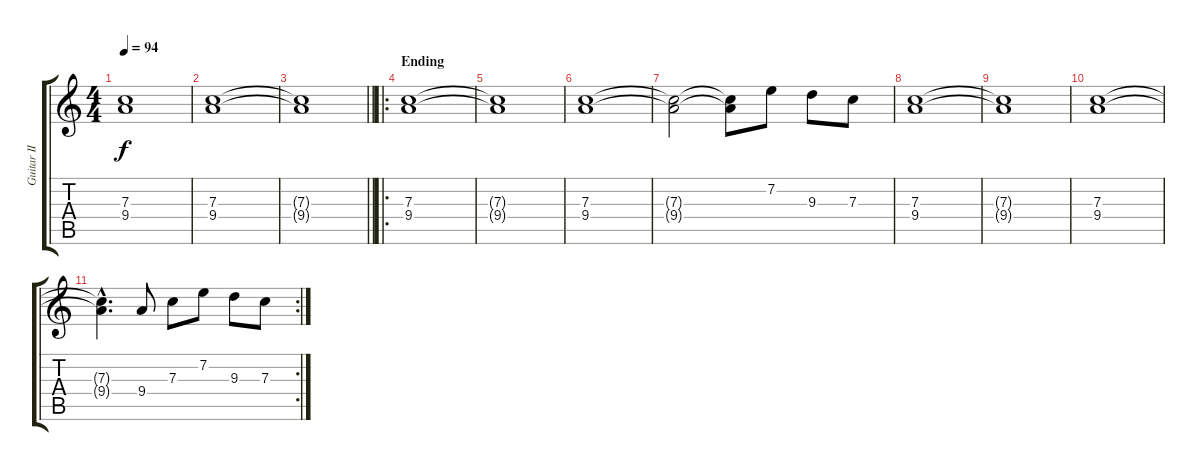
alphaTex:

\track ("Guitar II" "Guitar II") {instrument electricguitarclean}
\staff {score tabs}
\tuning (D4 A3 F3 C3 G2 D2) {hide}
\ts (4 4)
\tempo 94
\clef g2
\ks aminor
(7.3{t} 9.4{t}).1{dy f} |
(7.3 9.4).1 |
\barLineRight lightlight
(7.3{t} 9.4{t}).1 |
\ro
\section ("" "Ending")
(7.3 9.4).1 |
(7.3{t} 9.4{t}).1 |
(7.3 9.4).1 |
(7.3{t} 9.4{t}).2 (7.3{t} 9.4{t}).8 7.2.8 9.3.8 7.3.8 |
(7.3 9.4).1 |
(7.3{t} 9.4{t}).1 |
(7.3 9.4).1 |
\rc 2
(7.3{hac t} 9.4{hac t}).4{d} 9.4.8 7.3.8 7.2.8 9.3.8 7.3.8
